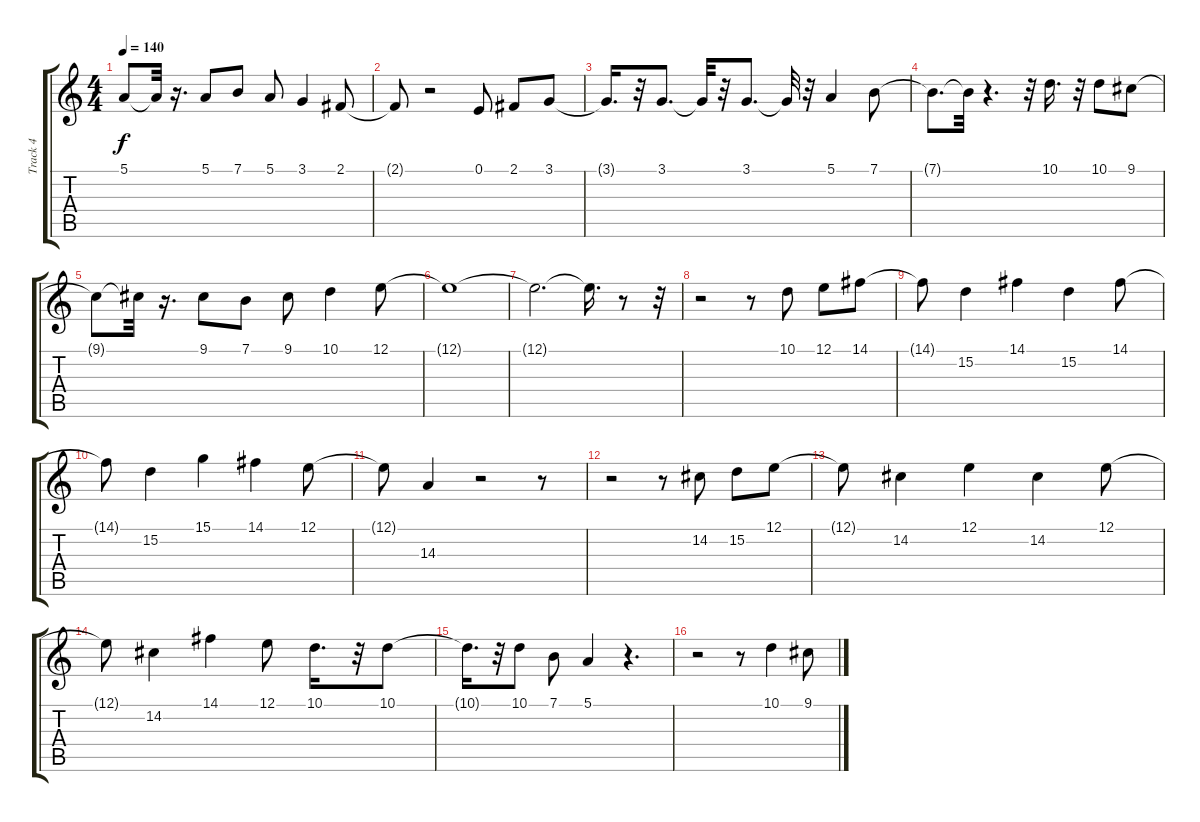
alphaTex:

\track ("Track 4" "Track 4") {instrument voiceoohs}
\staff {score tabs}
\tuning (E4 B3 G3 D3 A2 E2) {hide}
\ts (4 4)
\tempo 140
\clef g2
\ks c
5.1{t}.8{dy f} 5.1{t}.32 r.16{d} 5.1.8 7.1.8 5.1.8 3.1.4 2.1.8 |
2.1{t}.8 r.2 0.1.8 2.1.8 3.1.8 |
3.1{t}.16{d} r.32 3.1.8{d} 3.1{t}.32 r.32 3.1.8{d} 3.1{t}.32 r.32 5.1.4 7.1.8 |
7.1{t}.8{d} 7.1{t}.32 r.4{d} r.32 10.1.16{d} r.32 10.1.8 9.1.8 |
9.1{t}.8 9.1{t}.32 r.16{d} 9.1.8 7.1.8 9.1.8 10.1.4 12.1.8 |
12.1{t}.1 |
12.1{t}.2{d} 12.1{t}.16{d} r.8 r.32 |
r.2 r.8 10.1.8 12.1.8 14.1.8 |
14.1{t}.8 15.2.4 14.1.4 15.2.4 14.1.8 |
14.1{t}.8 15.2.4 15.1.4 14.1.4 12.1.8 |
12.1{t}.8 14.3.4 r.2 r.8 |
r.2 r.8 14.2.8 15.2.8 12.1.8 |
12.1{t}.8 14.2.4 12.1.4 14.2.4 12.1.8 |
12.1{t}.8 14.2.4 14.1.4 12.1.8 10.1.16{d} r.32 10.1.8 |
10.1{t}.16{d} r.32 10.1.8 7.1.8 5.1.4 r.4{d} |
r.2 r.8 10.1.4 9.1.8
